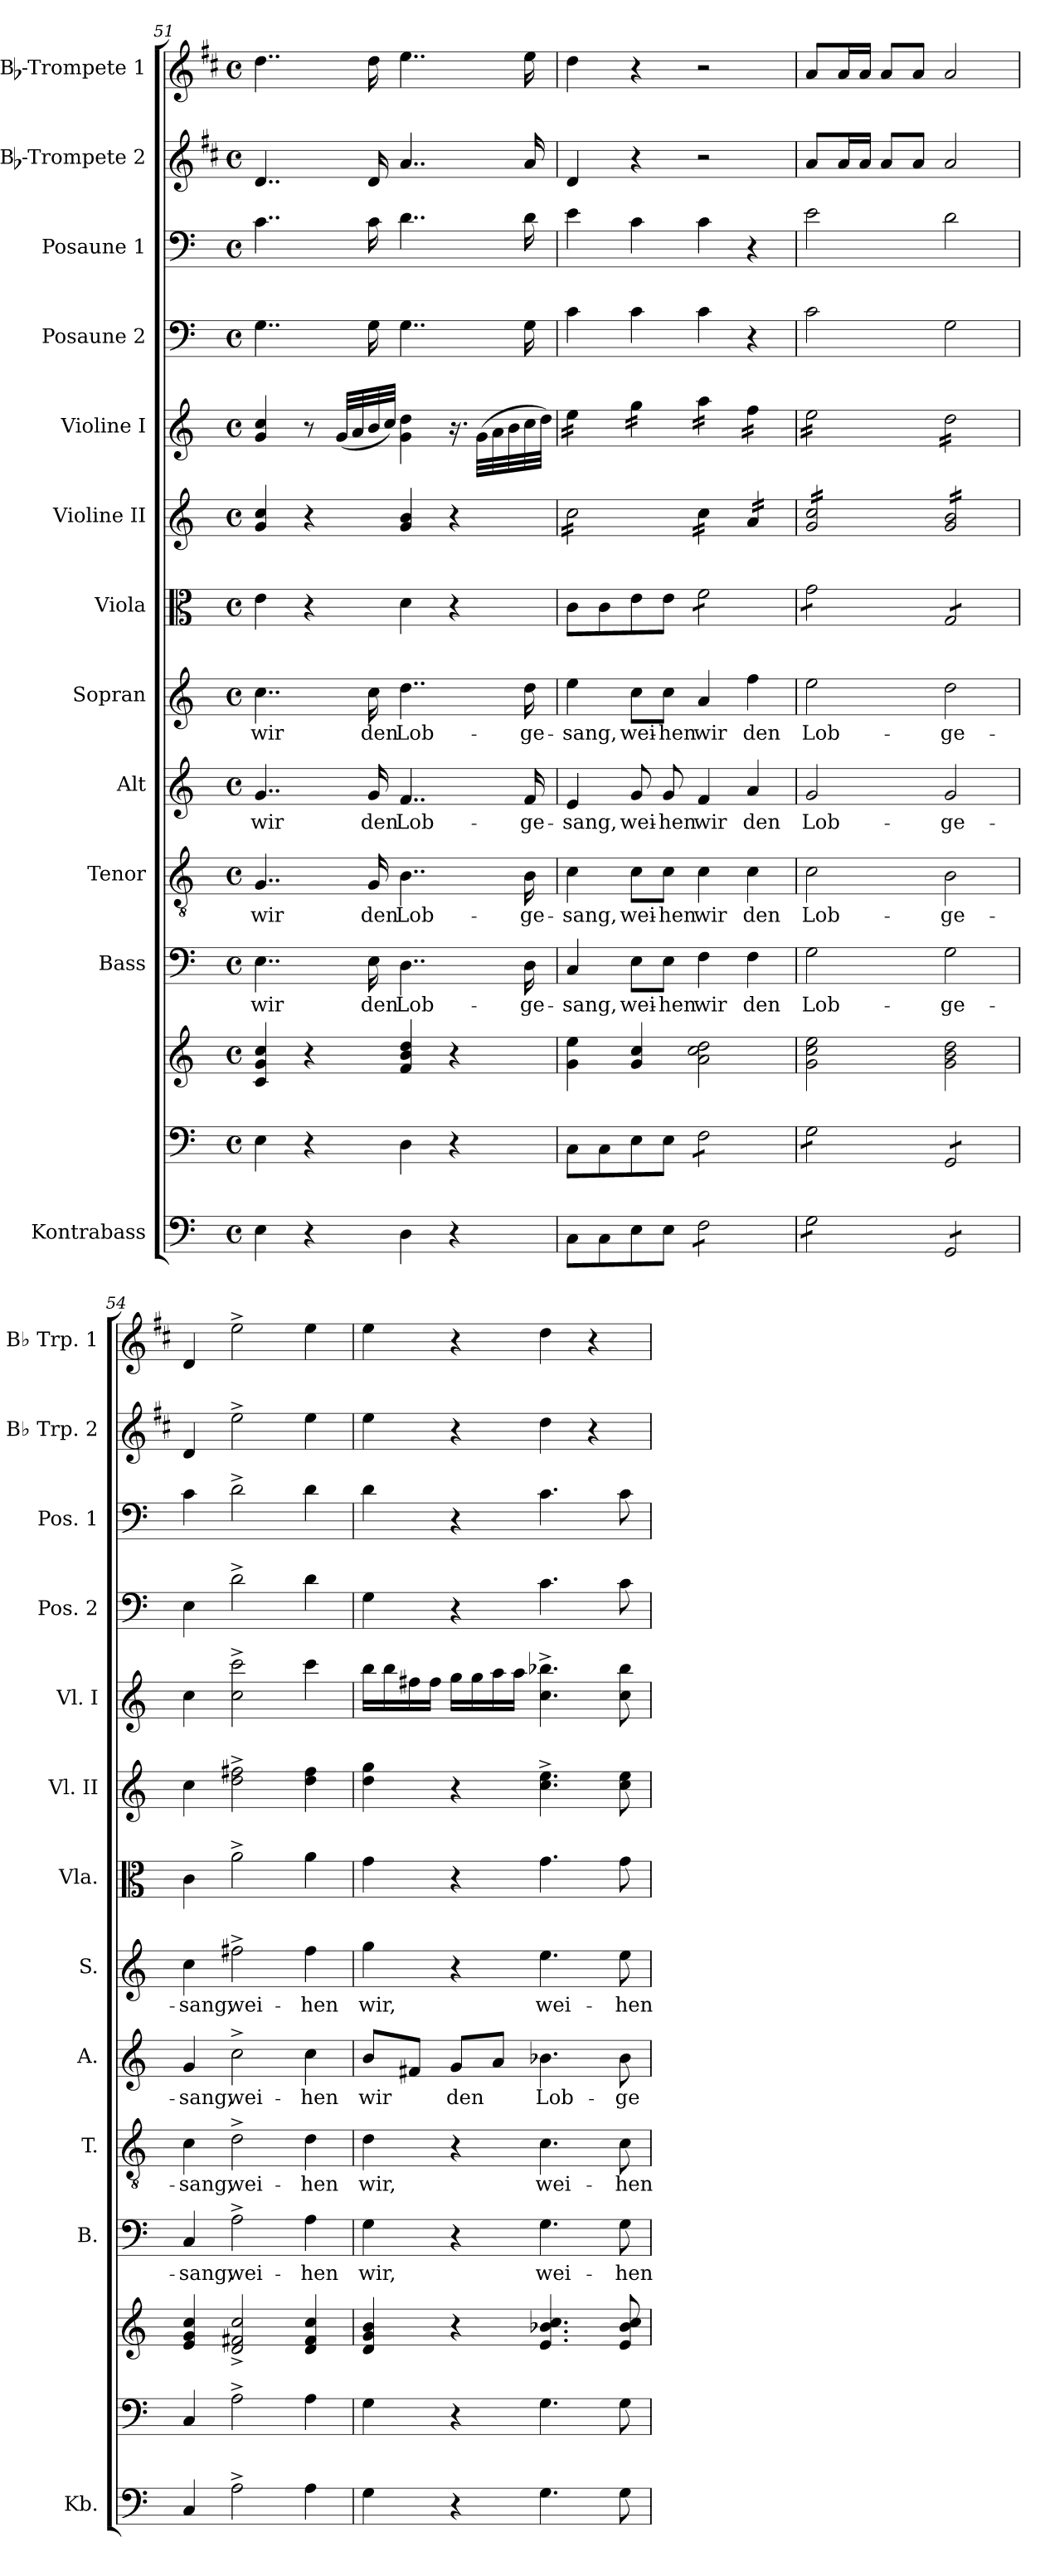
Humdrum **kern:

**kern	**kern	**kern	**kern	**text	**kern	**text	**kern	**text	**kern	**text	**kern	**kern	**kern	**kern	**kern	**kern	**kern
*part13	*part12	*part12	*part11	*part11	*part10	*part10	*part9	*part9	*part8	*part8	*part7	*part6	*part5	*part4	*part3	*part2	*part1
*staff14	*staff13	*staff12	*staff11	*staff11	*staff10	*staff10	*staff9	*staff9	*staff8	*staff8	*staff7	*staff6	*staff5	*staff4	*staff3	*staff2	*staff1
*I"Kontrabass	*	*	*I"Bass	*	*I"Tenor	*	*I"Alt	*	*I"Sopran	*	*I"Viola	*I"Violine II	*I"Violine I	*I"Posaune 2	*I"Posaune 1	*I"Bb-Trompete 2	*I"Bb-Trompete 1
*I'Kb.	*	*	*I'B.	*	*I'T.	*	*I'A.	*	*I'S.	*	*I'Vla.	*I'Vl. II	*I'Vl. I	*I'Pos. 2	*I'Pos. 1	*I'Bb Trp. 2	*I'Bb Trp. 1
*clefF4	*clefF4	*clefG2	*clefF4	*	*clefGv2	*	*clefG2	*	*clefG2	*	*clefC3	*clefG2	*clefG2	*clefF4	*clefF4	*clefG2	*clefG2
*ITrd7c12	*	*	*	*	*	*	*	*	*	*	*	*	*	*	*	*ITrd1c2	*ITrd1c2
*k[]	*k[]	*k[]	*k[]	*	*k[]	*	*k[]	*	*k[]	*	*k[]	*k[]	*k[]	*k[]	*k[]	*k[]	*k[]
*C:	*C:	*C:	*C:	*	*C:	*	*C:	*	*C:	*	*C:	*C:	*C:	*C:	*C:	*C:	*C:
*M4/4	*M4/4	*M4/4	*M4/4	*	*M4/4	*	*M4/4	*	*M4/4	*	*M4/4	*M4/4	*M4/4	*M4/4	*M4/4	*M4/4	*M4/4
*met(c)	*met(c)	*met(c)	*met(c)	*	*met(c)	*	*met(c)	*	*met(c)	*	*met(c)	*met(c)	*met(c)	*met(c)	*met(c)	*met(c)	*met(c)
=51	=51	=51	=51	=51	=51	=51	=51	=51	=51	=51	=51	=51	=51	=51	=51	=51	=51
!	!	!	!	!LO:LY:b	!	!LO:LY:b	!	!LO:LY:b	!	!LO:LY:b	!	!	!	!	!	!	!
4EE\	4E\	4c/ 4g/ 4cc/	4..E\	wir	4..G/	wir	4..g/	wir	4..cc\	wir	4e\	4g/ 4cc/	4g/ 4cc/	4..G\	4..c\	4..c/	4..cc\
4r	4r	4r	.	.	.	.	.	.	.	.	4r	4r	8r	.	.	.	.
.	.	.	.	.	.	.	.	.	.	.	.	.	(<32g/LLL	.	.	.	.
.	.	.	.	.	.	.	.	.	.	.	.	.	32a/	.	.	.	.
!	!	!	!	!LO:LY:b	!	!LO:LY:b	!	!LO:LY:b	!	!LO:LY:b	!	!	!	!	!	!	!
.	.	.	16E\	den	16G/	den	16g/	den	16cc\	den	.	.	32b/	16G\	16c\	16c/	16cc\
.	.	.	.	.	.	.	.	.	.	.	.	.	32cc/JJJ)	.	.	.	.
!	!	!	!	!LO:LY:b	!	!LO:LY:b	!	!LO:LY:b	!	!LO:LY:b	!	!	!	!	!	!	!
4DD\	4D\	4f/ 4b/ 4dd/	4..D\	Lob-	4..B\	Lob-	4..f/	Lob-	4..dd\	Lob-	4d\	4g/ 4b/	4g\ 4dd\	4..G\	4..d\	4..g/	4..dd\
4r	4r	4r	.	.	.	.	.	.	.	.	4r	4r	16.r	.	.	.	.
.	.	.	.	.	.	.	.	.	.	.	.	.	(>32g\LLL	.	.	.	.
.	.	.	.	.	.	.	.	.	.	.	.	.	32a\	.	.	.	.
.	.	.	.	.	.	.	.	.	.	.	.	.	32b\	.	.	.	.
!	!	!	!	!LO:LY:b	!	!LO:LY:b	!	!LO:LY:b	!	!LO:LY:b	!	!	!	!	!	!	!
.	.	.	16D\	-ge-	16B\	-ge-	16f/	-ge-	16dd\	-ge-	.	.	32cc\	16G\	16d\	16g/	16dd\
.	.	.	.	.	.	.	.	.	.	.	.	.	32dd\JJJ)	.	.	.	.
=52	=52	=52	=52	=52	=52	=52	=52	=52	=52	=52	=52	=52	=52	=52	=52	=52	=52
!	!	!	!	!LO:LY:b	!	!LO:LY:b	!	!LO:LY:b	!	!LO:LY:b	!	!	!	!	!	!	!
*	*	*	*	*	*	*	*	*	*	*	*	*tremolo	*	*	*	*	*
*	*	*	*	*	*	*	*	*	*	*	*	*	*tremolo	*	*	*	*
8CC\L	8C\L	4g\ 4ee\	4C/	-sang,	4c\	-sang,	4e/	-sang,	4ee\	-sang,	8c\L	16cc\LL	16ee\LL	4c\	4e\	4c/	4cc\
.	.	.	.	.	.	.	.	.	.	.	.	16cc\	16ee\	.	.	.	.
8CC\	8C\	.	.	.	.	.	.	.	.	.	8c\	16cc\	16ee\	.	.	.	.
.	.	.	.	.	.	.	.	.	.	.	.	16cc\	16ee\JJ	.	.	.	.
!	!	!	!	!LO:LY:b	!	!LO:LY:b	!	!LO:LY:b	!	!LO:LY:b	!	!	!	!	!	!	!
8EE\	8E\	4g/ 4cc/	8E\L	wei-	8c\L	wei-	8g/	wei-	8cc\L	wei-	8e\	16cc\	16gg\LL	4c\	4c\	4r	4r
.	.	.	.	.	.	.	.	.	.	.	.	16cc\	16gg\	.	.	.	.
!	!	!	!	!LO:LY:b	!	!LO:LY:b	!	!LO:LY:b	!	!LO:LY:b	!	!	!	!	!	!	!
8EE\J	8E\J	.	8E\J	-hen	8c\J	-hen	8g/	-hen	8cc\J	-hen	8e\J	16cc\	16gg\	.	.	.	.
.	.	.	.	.	.	.	.	.	.	.	.	16cc\JJ	16gg\JJ	.	.	.	.
!	!	!	!	!LO:LY:b	!	!LO:LY:b	!	!LO:LY:b	!	!LO:LY:b	!	!	!	!	!	!	!
*tremolo	*	*	*	*	*	*	*	*	*	*	*	*	*	*	*	*	*
*	*tremolo	*	*	*	*	*	*	*	*	*	*	*	*	*	*	*	*
*	*	*	*	*	*	*	*	*	*	*	*tremolo	*	*	*	*	*	*
8FF\L	8F\L	2a\ 2cc\ 2dd\	4F\	wir	4c\	wir	4f/	wir	4a/	wir	8f\L	16cc\LL	16aa\LL	4c\	4c\	2r	2r
.	.	.	.	.	.	.	.	.	.	.	.	16cc\	16aa\	.	.	.	.
8FF\	8F\	.	.	.	.	.	.	.	.	.	8f\	16cc\	16aa\	.	.	.	.
.	.	.	.	.	.	.	.	.	.	.	.	16cc\JJ	16aa\JJ	.	.	.	.
!	!	!	!	!LO:LY:b	!	!LO:LY:b	!	!LO:LY:b	!	!LO:LY:b	!	!	!	!	!	!	!
8FF\	8F\	.	4F\	den	4c\	den	4a/	den	4ff\	den	8f\	16a/LL	16ff\LL	4r	4r	.	.
.	.	.	.	.	.	.	.	.	.	.	.	16a/	16ff\	.	.	.	.
8FF\J	8F\J	.	.	.	.	.	.	.	.	.	8f\J	16a/	16ff\	.	.	.	.
.	.	.	.	.	.	.	.	.	.	.	.	16a/JJ	16ff\JJ	.	.	.	.
=53	=53	=53	=53	=53	=53	=53	=53	=53	=53	=53	=53	=53	=53	=53	=53	=53	=53
!	!	!	!	!LO:LY:b	!	!LO:LY:b	!	!LO:LY:b	!	!LO:LY:b	!	!	!	!	!	!	!
8GG\L	8G\L	2g\ 2cc\ 2ee\	2G\	Lob-	2c\	Lob-	2g/	Lob-	2ee\	Lob-	8g\L	16g/ 16cc/LL	16ee\LL	2c\	2e\	8g/L	8g/L
.	.	.	.	.	.	.	.	.	.	.	.	16g/ 16cc/	16ee\	.	.	.	.
8GG\	8G\	.	.	.	.	.	.	.	.	.	8g\	16g/ 16cc/	16ee\	.	.	16g/L	16g/L
.	.	.	.	.	.	.	.	.	.	.	.	16g/ 16cc/	16ee\	.	.	16g/JJ	16g/JJ
8GG\	8G\	.	.	.	.	.	.	.	.	.	8g\	16g/ 16cc/	16ee\	.	.	8g/L	8g/L
.	.	.	.	.	.	.	.	.	.	.	.	16g/ 16cc/	16ee\	.	.	.	.
8GG\J	8G\J	.	.	.	.	.	.	.	.	.	8g\J	16g/ 16cc/	16ee\	.	.	8g/J	8g/J
.	.	.	.	.	.	.	.	.	.	.	.	16g/ 16cc/JJ	16ee\JJ	.	.	.	.
!	!	!	!	!LO:LY:b	!	!LO:LY:b	!	!LO:LY:b	!	!LO:LY:b	!	!	!	!	!	!	!
8GGG/L	8GG/L	2g\ 2b\ 2dd\	2G\	-ge-	2B\	-ge-	2g/	-ge-	2dd\	-ge-	8G/L	16g/ 16b/LL	16dd\LL	2G\	2d\	2g/	2g/
.	.	.	.	.	.	.	.	.	.	.	.	16g/ 16b/	16dd\	.	.	.	.
8GGG/	8GG/	.	.	.	.	.	.	.	.	.	8G/	16g/ 16b/	16dd\	.	.	.	.
.	.	.	.	.	.	.	.	.	.	.	.	16g/ 16b/	16dd\	.	.	.	.
8GGG/	8GG/	.	.	.	.	.	.	.	.	.	8G/	16g/ 16b/	16dd\	.	.	.	.
.	.	.	.	.	.	.	.	.	.	.	.	16g/ 16b/	16dd\	.	.	.	.
8GGG/J	8GG/J	.	.	.	.	.	.	.	.	.	8G/J	16g/ 16b/	16dd\	.	.	.	.
*	*	*	*	*	*	*	*	*	*	*	*Xtremolo	*	*	*	*	*	*
*	*Xtremolo	*	*	*	*	*	*	*	*	*	*	*	*	*	*	*	*
*Xtremolo	*	*	*	*	*	*	*	*	*	*	*	*	*	*	*	*	*
.	.	.	.	.	.	.	.	.	.	.	.	16g/ 16b/JJ	16dd\JJ	.	.	.	.
*	*	*	*	*	*	*	*	*	*	*	*	*	*Xtremolo	*	*	*	*
*	*	*	*	*	*	*	*	*	*	*	*	*Xtremolo	*	*	*	*	*
=54	=54	=54	=54	=54	=54	=54	=54	=54	=54	=54	=54	=54	=54	=54	=54	=54	=54
!	!	!	!	!LO:LY:b	!	!LO:LY:b	!	!LO:LY:b	!	!LO:LY:b	!	!	!	!	!	!	!
4CC/	4C/	4e/ 4g/ 4cc/	4C/	-sang,	4c\	-sang,	4g/	-sang,	4cc\	-sang,	4c\	4cc\	4cc\	4E\	4c\	4c/	4c/
!	!	!	!	!LO:LY:b	!	!LO:LY:b	!	!LO:LY:b	!	!LO:LY:b	!	!	!	!	!	!	!
2AA^>\	2A^>\	2d/^< 2f#X/^< 2cc/^<	2A^>\	wei-	2d^>\	wei-	2cc^>\	wei-	2ff#X^>\	wei-	2a^>\	2dd\^> 2ff#X\^>	2cc\^> 2ccc\^>	2d^>\	2d^>\	2dd^>\	2dd^>\
!	!	!	!	!LO:LY:b	!	!LO:LY:b	!	!LO:LY:b	!	!LO:LY:b	!	!	!	!	!	!	!
4AA\	4A\	4d/ 4f#/ 4cc/	4A\	-hen	4d\	-hen	4cc\	-hen	4ff#\	-hen	4a\	4dd\ 4ff#\	4ccc\	4d\	4d\	4dd\	4dd\
!!LO:PB:g=z
=55	=55	=55	=55	=55	=55	=55	=55	=55	=55	=55	=55	=55	=55	=55	=55	=55	=55
!	!	!	!	!LO:LY:b	!	!LO:LY:b	!	!LO:LY:b	!	!LO:LY:b	!	!	!	!	!	!	!
4GG\	4G\	4d/ 4g/ 4b/	4G\	wir,	4d\	wir,	8b/L	wir	4gg\	wir,	4g\	4dd\ 4gg\	16bb\LL	4G\	4d\	4dd\	4dd\
.	.	.	.	.	.	.	.	.	.	.	.	.	16bb\	.	.	.	.
.	.	.	.	.	.	.	8f#X/J	.	.	.	.	.	16ff#X\	.	.	.	.
.	.	.	.	.	.	.	.	.	.	.	.	.	16ff#\JJ	.	.	.	.
!	!	!	!	!	!	!	!	!LO:LY:b	!	!	!	!	!	!	!	!	!
4r	4r	4r	4r	.	4r	.	8g/L	den	4r	.	4r	4r	16gg\LL	4r	4r	4r	4r
.	.	.	.	.	.	.	.	.	.	.	.	.	16gg\	.	.	.	.
.	.	.	.	.	.	.	8a/J	.	.	.	.	.	16aa\	.	.	.	.
.	.	.	.	.	.	.	.	.	.	.	.	.	16aa\JJ	.	.	.	.
!	!	!	!	!LO:LY:b	!	!LO:LY:b	!	!LO:LY:b	!	!LO:LY:b	!	!	!	!	!	!	!
4.GG\	4.G\	4.e/ 4.b-X/ 4.cc/	4.G\	wei-	4.c\	wei-	4.b-X\	Lob-	4.ee\	wei-	4.g\	4.cc\^> 4.ee\^>	4.cc\^> 4.bb-X\^>	4.c\	4.c\	4cc\	4cc\
.	.	.	.	.	.	.	.	.	.	.	.	.	.	.	.	4r	4r
!	!	!	!	!LO:LY:b	!	!LO:LY:b	!	!LO:LY:b	!	!LO:LY:b	!	!	!	!	!	!	!
8GG\	8G\	8e/ 8b-/ 8cc/	8G\	-hen	8c\	-hen	8b-\	-ge-	8ee\	-hen	8g\	8cc\ 8ee\	8cc\ 8bb-\	8c\	8c\	.	.
=	=	=	=	=	=	=	=	=	=	=	=	=	=	=	=	=	=
*-	*-	*-	*-	*-	*-	*-	*-	*-	*-	*-	*-	*-	*-	*-	*-	*-	*-
